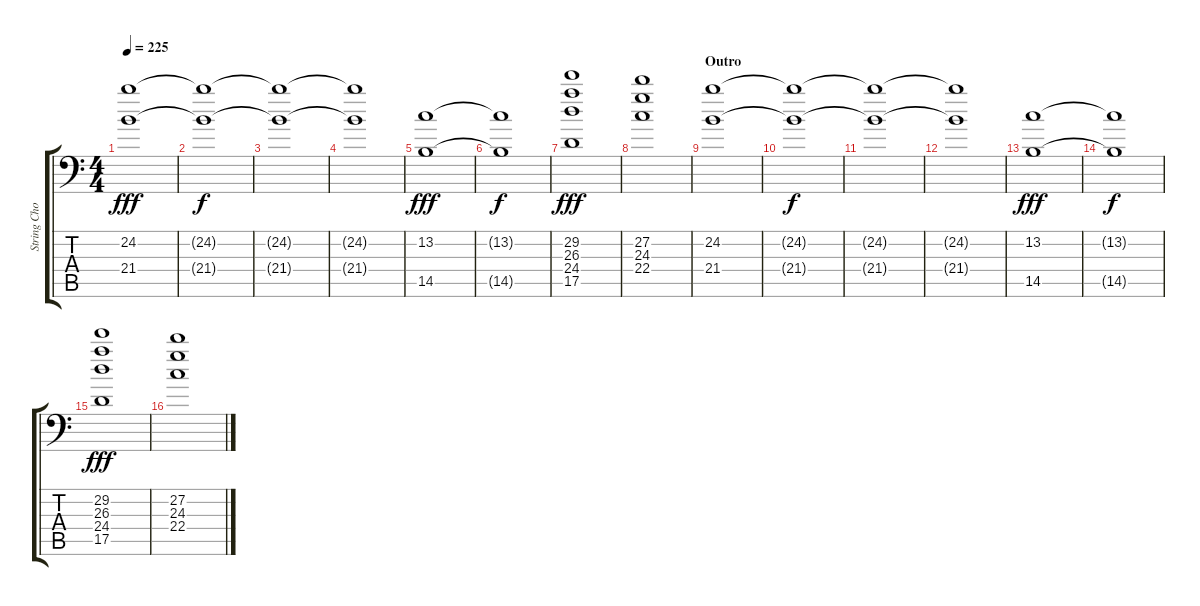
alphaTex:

\track ("String Choir" "String Cho") {instrument stringensemble2}
\staff {score tabs}
\tuning (B8 B3 G3 D3 A2 C0) {hide}
\ts (4 4)
\tempo 225
\clef f4
\ks c
(24.2 21.4).1{dy fff} |
(24.2{t} 21.4{t}).1{dy f} |
(24.2{t} 21.4{t}).1 |
(24.2{t} 21.4{t}).1 |
(13.2 14.5).1{dy fff} |
(13.2{t} 14.5{t}).1{dy f} |
(29.2 26.3 24.4 17.5).1{dy fff} |
(27.2 24.3 22.4).1 |
\section ("" "Outro")
(24.2 21.4).1 |
(24.2{t} 21.4{t}).1{dy f} |
(24.2{t} 21.4{t}).1 |
(24.2{t} 21.4{t}).1 |
(13.2 14.5).1{dy fff} |
(13.2{t} 14.5{t}).1{dy f} |
(29.2 26.3 24.4 17.5).1{dy fff} |
(27.2 24.3 22.4).1
